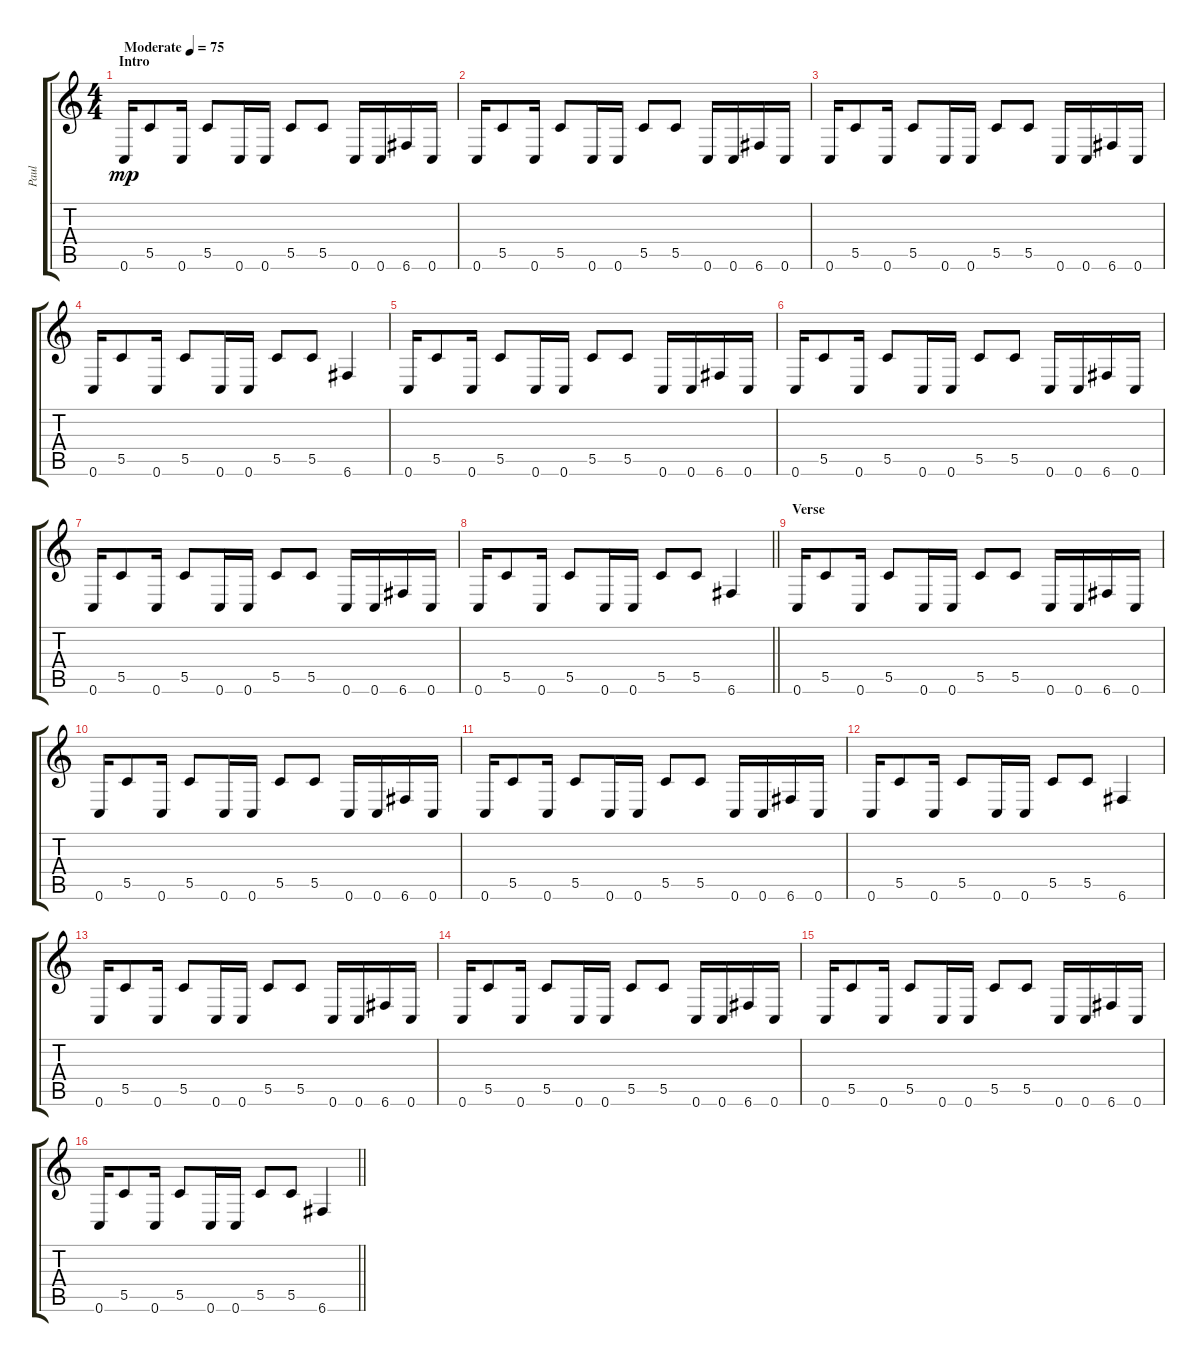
\track ("Paul" "Paul") {instrument distortionguitar}
\staff {score tabs}
\tuning (D4 A3 F3 C3 G2 C2) {hide}
\ts (4 4)
\section ("" "Intro")
\tempo (75 "Moderate")
\clef g2
\ks c
0.6.16{dy mp instrument distortionguitar} 5.5.8 0.6.16 5.5.8 0.6.16 0.6.16 5.5.8 5.5.8 0.6.16 0.6.16 6.6.16 0.6.16 |
0.6.16 5.5.8 0.6.16 5.5.8 0.6.16 0.6.16 5.5.8 5.5.8 0.6.16 0.6.16 6.6.16 0.6.16 |
0.6.16 5.5.8 0.6.16 5.5.8 0.6.16 0.6.16 5.5.8 5.5.8 0.6.16 0.6.16 6.6.16 0.6.16 |
0.6.16 5.5.8 0.6.16 5.5.8 0.6.16 0.6.16 5.5.8 5.5.8 6.6.4 |
0.6.16 5.5.8 0.6.16 5.5.8 0.6.16 0.6.16 5.5.8 5.5.8 0.6.16 0.6.16 6.6.16 0.6.16 |
0.6.16 5.5.8 0.6.16 5.5.8 0.6.16 0.6.16 5.5.8 5.5.8 0.6.16 0.6.16 6.6.16 0.6.16 |
0.6.16 5.5.8 0.6.16 5.5.8 0.6.16 0.6.16 5.5.8 5.5.8 0.6.16 0.6.16 6.6.16 0.6.16 |
\barLineRight lightlight
0.6.16 5.5.8 0.6.16 5.5.8 0.6.16 0.6.16 5.5.8 5.5.8 6.6.4 |
\section ("" "Verse")
0.6.16 5.5.8 0.6.16 5.5.8 0.6.16 0.6.16 5.5.8 5.5.8 0.6.16 0.6.16 6.6.16 0.6.16 |
0.6.16 5.5.8 0.6.16 5.5.8 0.6.16 0.6.16 5.5.8 5.5.8 0.6.16 0.6.16 6.6.16 0.6.16 |
0.6.16 5.5.8 0.6.16 5.5.8 0.6.16 0.6.16 5.5.8 5.5.8 0.6.16 0.6.16 6.6.16 0.6.16 |
0.6.16 5.5.8 0.6.16 5.5.8 0.6.16 0.6.16 5.5.8 5.5.8 6.6.4 |
0.6.16 5.5.8 0.6.16 5.5.8 0.6.16 0.6.16 5.5.8 5.5.8 0.6.16 0.6.16 6.6.16 0.6.16 |
0.6.16 5.5.8 0.6.16 5.5.8 0.6.16 0.6.16 5.5.8 5.5.8 0.6.16 0.6.16 6.6.16 0.6.16 |
0.6.16 5.5.8 0.6.16 5.5.8 0.6.16 0.6.16 5.5.8 5.5.8 0.6.16 0.6.16 6.6.16 0.6.16 |
\barLineRight lightlight
0.6.16 5.5.8 0.6.16 5.5.8 0.6.16 0.6.16 5.5.8 5.5.8 6.6.4
